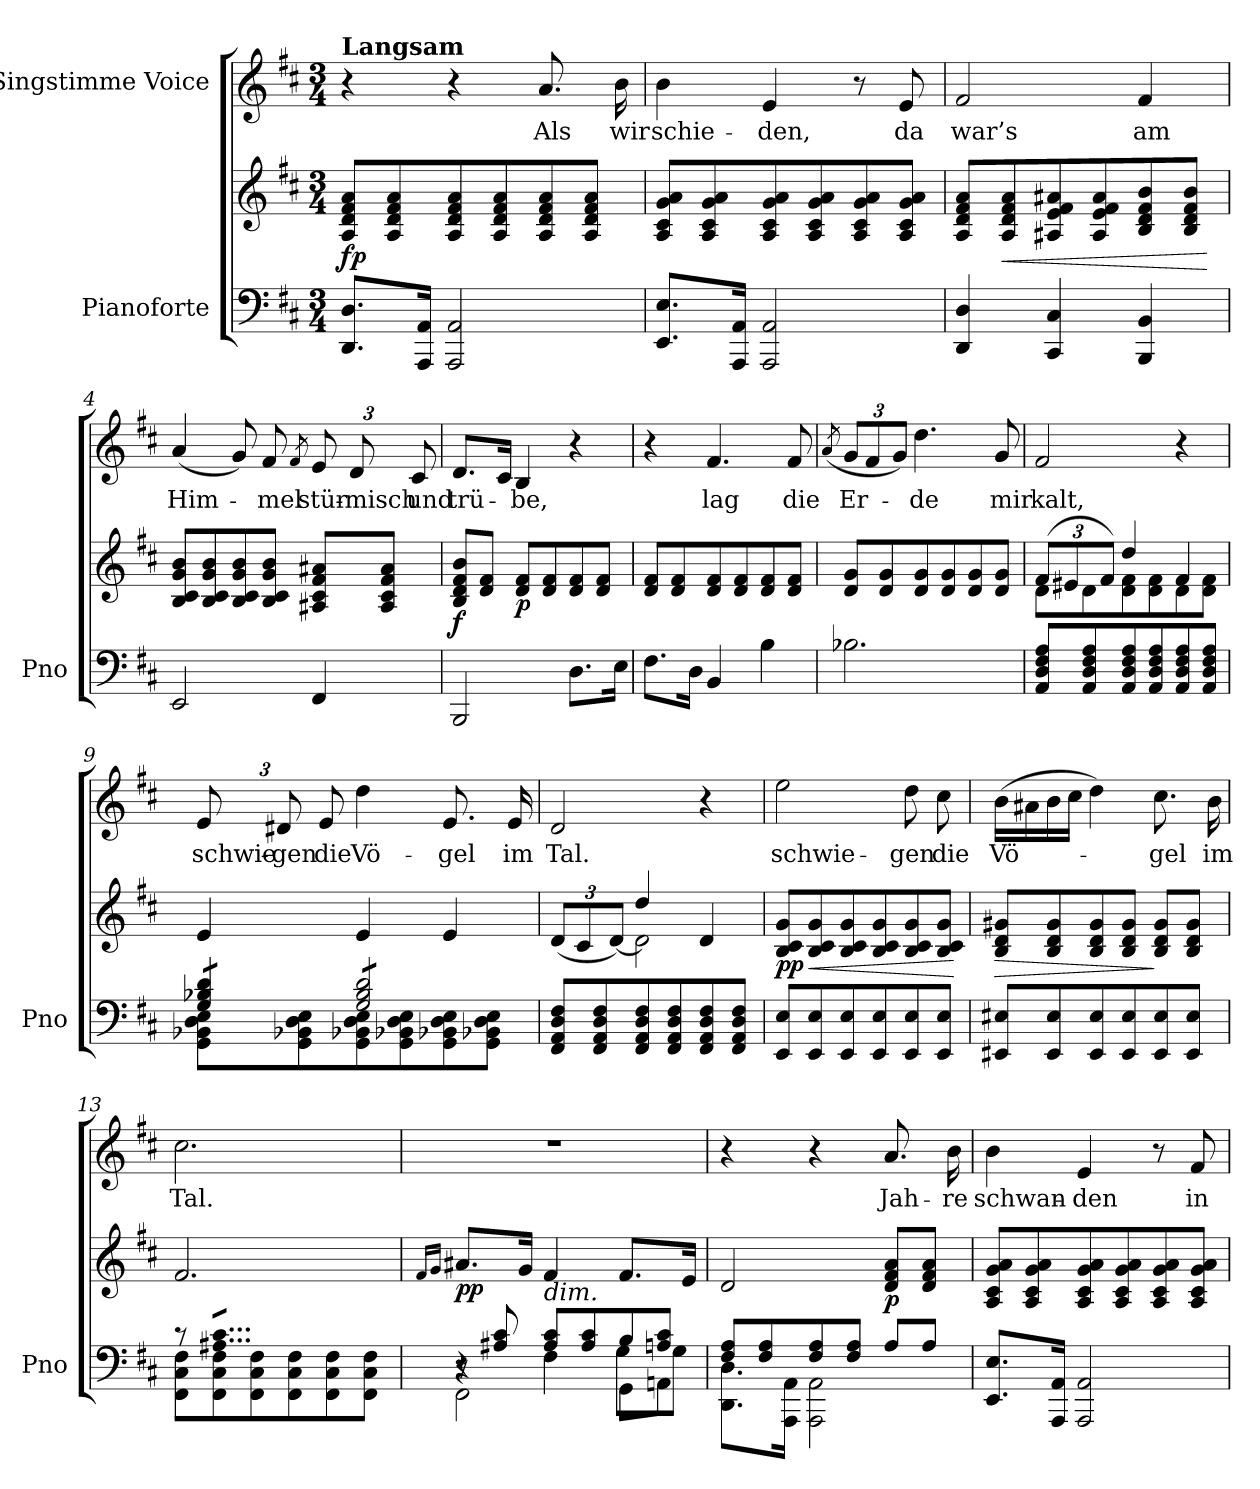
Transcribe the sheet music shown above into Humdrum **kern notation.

**kern	**kern	**dynam	**kern	**text
*part2	*part2	*part2	*part1	*part1
*staff3	*staff2	*staff2/3	*staff1	*staff1
*I"Pianoforte	*	*	*I"Singstimme Voice	*
*I'Pno	*	*	*	*
*clefF4	*clefG2	*	*clefG2	*
*k[f#c#]	*k[f#c#]	*	*k[f#c#]	*
*M3/4	*M3/4	*	*M3/4	*
=1	=1	=1	=1	=1
!	!	!	!LO:TX:a:B:t=Langsam	!
!	!	!LO:DY:b	!	!
8.DD/ 8.D/L	8A/ 8d/ 8f#/ 8a/L	fp	4r	.
.	8A/ 8d/ 8f#/ 8a/	.	.	.
16AAA/ 16AA/Jk	.	.	.	.
2AAA/ 2AA/	8A/ 8d/ 8f#/ 8a/	.	4r	.
.	8A/ 8d/ 8f#/ 8a/	.	.	.
.	8A/ 8d/ 8f#/ 8a/	.	8.a/	Als
.	8A/ 8d/ 8f#/ 8a/J	.	.	.
.	.	.	16b\	wir
=2	=2	=2	=2	=2
8.EE/ 8.E/L	8A/ 8c#/ 8g/ 8a/L	.	4b\	schie-
.	8A/ 8c#/ 8g/ 8a/	.	.	.
16AAA/ 16AA/Jk	.	.	.	.
2AAA/ 2AA/	8A/ 8c#/ 8g/ 8a/	.	4e/	-den,
.	8A/ 8c#/ 8g/ 8a/	.	.	.
.	8A/ 8c#/ 8g/ 8a/	.	8r	.
.	8A/ 8c#/ 8g/ 8a/J	.	8e/	da
=3	=3	=3	=3	=3
4DD/ 4D/	8A/ 8d/ 8f#/ 8a/L	.	2f#/	war’s
!	!	!LO:HP:b	!	!
.	8A/ 8d/ 8f#/ 8a/	<	.	.
4CC#/ 4C#/	8A#X/ 8e/ 8f#/ 8a#X/	.	.	.
.	8A#/ 8e/ 8f#/ 8a#/	.	.	.
4BBB/ 4BB/	8B/ 8d/ 8f#/ 8b/	.	4f#/	am
.	8B/ 8d/ 8f#/ 8b/J	.	.	.
.	.	[	.	.
=4	=4	=4	=4	=4
2EE/	8B/ 8c#/ 8g/ 8b/L	.	(4a/	Him-
.	8B/ 8c#/ 8g/ 8b/	.	.	.
.	8B/ 8c#/ 8g/ 8b/	.	8g/)	.
.	8B/ 8c#/ 8g/ 8b/J	.	8f#/	-mel
.	.	.	8qf#/	.
*	*	*	*Xbrackettup	*
4FF#/	8A#X/ 8c#/ 8f#/ 8a#X/L	.	12e/	stür-
.	.	.	12d/	-misch
.	8A#/ 8c#/ 8f#/ 8a#/J	.	.	.
.	.	.	12c#/	und
=5	=5	=5	=5	=5
!	!	!LO:DY:b	!	!
2BBB/	8B/ 8d/ 8f#/ 8b/L	f	8.d/L	trü-
.	8d/ 8f#/J	.	.	.
.	.	.	16c#/Jk	.
!	!	!LO:DY:b	!	!
.	8d/ 8f#/L	p	4B/	-be,
.	8d/ 8f#/	.	.	.
8.D\L	8d/ 8f#/	.	4r	.
.	8d/ 8f#/J	.	.	.
16E\Jk	.	.	.	.
=6	=6	=6	=6	=6
8.F#\L	8d/ 8f#/L	.	4r	.
.	8d/ 8f#/	.	.	.
16D\Jk	.	.	.	.
4BB/	8d/ 8f#/	.	4.f#/	lag
.	8d/ 8f#/	.	.	.
4B\	8d/ 8f#/	.	.	.
.	8d/ 8f#/J	.	8f#/	die
=7	=7	=7	=7	=7
.	.	.	(>8qa/	.
2.B-X\	8d/ 8g/L	.	12g/L	Er-
.	.	.	12f#/	.
.	8d/ 8g/	.	.	.
.	.	.	12g/J)	.
.	8d/ 8g/	.	4.dd\	-de
.	8d/ 8g/	.	.	.
.	8d/ 8g/	.	.	.
.	8d/ 8g/J	.	8g/	mir
=8	=8	=8	=8	=8
*	*Xbrackettup	*	*	*
*	*^	*	*	*
8AA/ 8D/ 8F#/ 8A/L	(12f#/L	8d\L	.	2f#/	kalt,
.	12e#X/	.	.	.	.
8AA/ 8D/ 8F#/ 8A/	.	8d\	.	.	.
.	12f#/J)	.	.	.	.
8AA/ 8D/ 8F#/ 8A/	4dd/	8d\ 8f#\	.	.	.
8AA/ 8D/ 8F#/ 8A/	.	8d\ 8f#\	.	.	.
8AA/ 8D/ 8F#/ 8A/	4f#/	8d\	.	4r	.
8AA/ 8D/ 8F#/ 8A/J	.	8d\ 8f#\J	.	.	.
*	*v	*v	*	*	*
=9	=9	=9	=9	=9
*^	*	*	*	*
*tremolo	*	*	*	*	*
8G/ 8B-X/ 8d/L	8GG\ 8BB-X\ 8D\ 8E\L	4e/	.	12e/	schwie-
.	.	.	.	12d#X/	-gen
8G/ 8B-/ 8d/J	8GG\ 8BB-X\ 8D\ 8E\	.	.	.	.
.	.	.	.	12e/	die
8G/ 8B-/ 8d/L	8GG\ 8BB-X\ 8D\ 8E\	4e/	.	4dd\	Vö-
8G/ 8B-/ 8d/	8GG\ 8BB-X\ 8D\ 8E\	.	.	.	.
8G/ 8B-/ 8d/	8GG\ 8BB-X\ 8D\ 8E\	4e/	.	8.e/	-gel
8G/ 8B-/ 8d/J	8GG\ 8BB-X\ 8D\ 8E\J	.	.	.	.
*Xtremolo	*	*	*	*	*
.	.	.	.	16e/	im
*v	*v	*	*	*	*
=10	=10	=10	=10	=10
*	*^	*	*	*
8FF#/ 8AA/ 8D/ 8F#/L	(>12d/L	4ryy	.	2d/	Tal.
.	12c#/	.	.	.	.
8FF#/ 8AA/ 8D/ 8F#/	.	.	.	.	.
.	[<12d/J)	.	.	.	.
8FF#/ 8AA/ 8D/ 8F#/	4dd/	2d\]	.	.	.
8FF#/ 8AA/ 8D/ 8F#/	.	.	.	.	.
8FF#/ 8AA/ 8D/ 8F#/	4d/	.	.	4r	.
8FF#/ 8AA/ 8D/ 8F#/J	.	.	.	.	.
*	*v	*v	*	*	*
=11	=11	=11	=11	=11
!	!	!LO:DY:b	!	!
8EE/ 8E/L	8B/ 8c#/ 8g/L	pp	2ee\	schwie-
!	!	!LO:HP:b	!	!
8EE/ 8E/	8B/ 8c#/ 8g/	<	.	.
8EE/ 8E/	8B/ 8c#/ 8g/	.	.	.
8EE/ 8E/	8B/ 8c#/ 8g/	.	.	.
8EE/ 8E/	8B/ 8c#/ 8g/	.	8dd\	-gen
8EE/ 8E/J	8B/ 8c#/ 8g/J	.	8cc#\	die
.	.	[	.	.
=12	=12	=12	=12	=12
!	!	!LO:HP:b	!	!
8EE#X/ 8E#X/L	8B/ 8d/ 8g#X/L	>	(16b\LL	Vö-
.	.	.	16a#X\	.
8EE#/ 8E#/	8B/ 8d/ 8g#/	.	16b\	.
.	.	.	16cc#\JJ	.
8EE#/ 8E#/	8B/ 8d/ 8g#/	.	4dd\)	.
8EE#/ 8E#/	8B/ 8d/ 8g#/J	.	.	.
8EE#/ 8E#/	8B/ 8d/ 8g#/L	]	8.cc#\	-gel
8EE#/ 8E#/J	8B/ 8d/ 8g#/J	.	.	.
.	.	.	16b\	im
=13	=13	=13	=13	=13
*^	*	*	*	*
*tremolo	*	*	*	*	*
8r	8FF#\ 8C#\ 8F#\L	2.f#/	.	2.cc#\	Tal.
8A#X/ 8c#/L	8FF#\ 8C#\ 8F#\	.	.	.	.
8A#/ 8c#/	8FF#\ 8C#\ 8F#\	.	.	.	.
8A#/ 8c#/	8FF#\ 8C#\ 8F#\	.	.	.	.
8A#/ 8c#/	8FF#\ 8C#\ 8F#\	.	.	.	.
8A#/ 8c#/J	8FF#\ 8C#\ 8F#\J	.	.	.	.
*Xtremolo	*	*	*	*	*
*v	*v	*	*	*	*
=14	=14	=14	=14	=14
.	16qf#/LL	.	.	.
.	16qg/JJ	.	.	.
*^	*	*	*	*
*	*^	*	*	*	*
!	!	!	!	!LO:DY:b	!	!
8r	2FF#\	4r	8.a#X/L	pp	2.r	.
8A#X/ 8c#/	.	.	.	.	.	.
.	.	.	16g/Jk	.	.	.
!	!	!	!LO:TX:b:i:t=dim.	!	!	!
8A#/ 8c#/L	.	4F#\	4f#/	.	.	.
8A#/ 8c#/	.	.	.	.	.	.
8B/	8GG\L	8G\L	8.f#/L	.	.	.
8An/ 8c#/J	8AAn\J	8G\J	.	.	.	.
.	.	.	16e/Jk	.	.	.
*	*v	*v	*	*	*	*
=15	=15	=15	=15	=15	=15
8F#/ 8A/L	8.DD\ 8.D\L	2d/	.	4r	.
8F#/ 8A/	.	.	.	.	.
.	16AAA\ 16AA\Jk	.	.	.	.
8F#/ 8A/	2AAA\ 2AA\	.	.	4r	.
8F#/ 8A/J	.	.	.	.	.
!	!	!	!LO:DY:b	!	!
8A/L	.	8d/ 8f#/ 8a/L	p	8.a/	Jah-
8A/J	.	8d/ 8f#/ 8a/J	.	.	.
.	.	.	.	16b\	-re
*v	*v	*	*	*	*
=16	=16	=16	=16	=16
8.EE/ 8.E/L	8A/ 8c#/ 8g/ 8a/L	.	4b\	schwan-
.	8A/ 8c#/ 8g/ 8a/	.	.	.
16AAA/ 16AA/Jk	.	.	.	.
2AAA/ 2AA/	8A/ 8c#/ 8g/ 8a/	.	4e/	-den
.	8A/ 8c#/ 8g/ 8a/	.	.	.
.	8A/ 8c#/ 8g/ 8a/	.	8r	.
.	8A/ 8c#/ 8g/ 8a/J	.	8f#/	in-
=	=	=	=	=
*-	*-	*-	*-	*-
